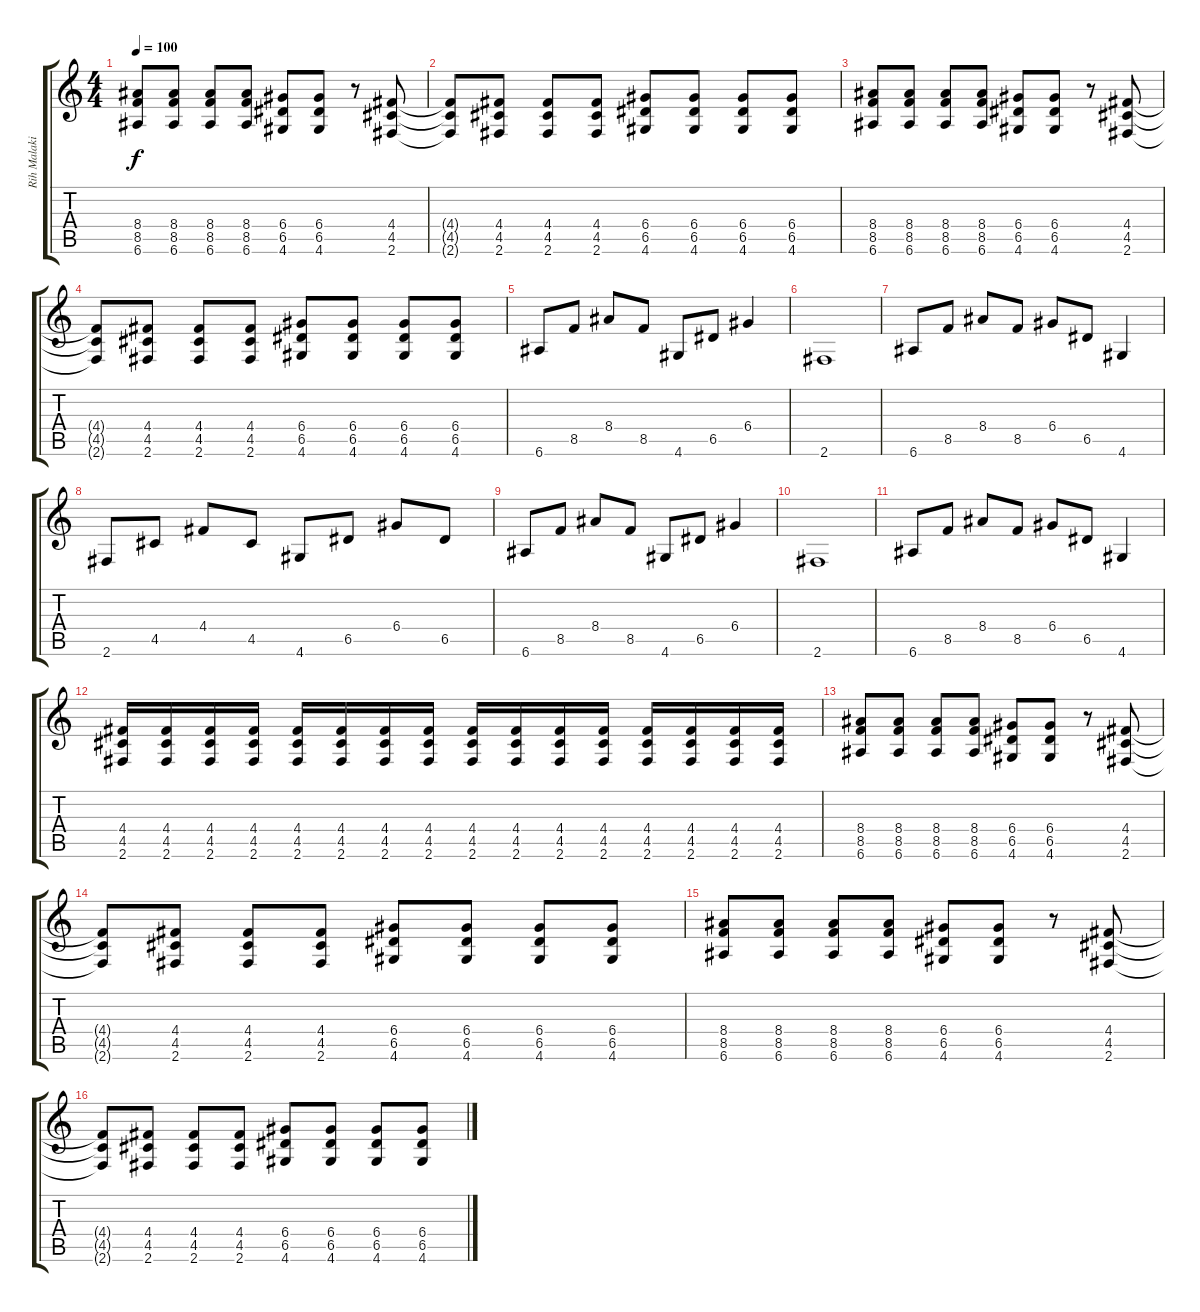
\track ("Rih Malakian" "Rih Malaki") {instrument distortionguitar}
\staff {score tabs}
\tuning (E4 B3 G3 D3 A2 E2) {hide}
\ts (4 4)
\tempo 100
\clef g2
\ks c
(8.4 8.5 6.6).8{dy f} (8.4 8.5 6.6).8 (8.4 8.5 6.6).8 (8.4 8.5 6.6).8 (6.4 6.5 4.6).8 (6.4 6.5 4.6).8 r.8 (4.4 4.5 2.6).8 |
(4.4{t} 4.5{t} 2.6{t}).8 (4.4 4.5 2.6).8 (4.4 4.5 2.6).8 (4.4 4.5 2.6).8 (6.4 6.5 4.6).8 (6.4 6.5 4.6).8 (6.4 6.5 4.6).8 (6.4 6.5 4.6).8 |
(8.4 8.5 6.6).8 (8.4 8.5 6.6).8 (8.4 8.5 6.6).8 (8.4 8.5 6.6).8 (6.4 6.5 4.6).8 (6.4 6.5 4.6).8 r.8 (4.4 4.5 2.6).8 |
(4.4{t} 4.5{t} 2.6{t}).8 (4.4 4.5 2.6).8 (4.4 4.5 2.6).8 (4.4 4.5 2.6).8 (6.4 6.5 4.6).8 (6.4 6.5 4.6).8 (6.4 6.5 4.6).8 (6.4 6.5 4.6).8 |
6.6.8{instrument electricguitarclean} 8.5.8 8.4.8 8.5.8 4.6.8 6.5.8 6.4.4 |
2.6.1 |
6.6.8{instrument electricguitarclean} 8.5.8 8.4.8 8.5.8 6.4.8 6.5.8 4.6.4 |
2.6.8 4.5.8 4.4.8 4.5.8 4.6.8 6.5.8 6.4.8 6.5.8 |
6.6.8{instrument electricguitarclean} 8.5.8 8.4.8 8.5.8 4.6.8 6.5.8 6.4.4 |
2.6.1 |
6.6.8{instrument electricguitarclean} 8.5.8 8.4.8 8.5.8 6.4.8 6.5.8 4.6.4 |
(4.4 4.5 2.6).16{instrument distortionguitar} (4.4 4.5 2.6).16 (4.4 4.5 2.6).16 (4.4 4.5 2.6).16 (4.4 4.5 2.6).16 (4.4 4.5 2.6).16 (4.4 4.5 2.6).16 (4.4 4.5 2.6).16 (4.4 4.5 2.6).16 (4.4 4.5 2.6).16{instrument distortionguitar} (4.4 4.5 2.6).16 (4.4 4.5 2.6).16 (4.4 4.5 2.6).16 (4.4 4.5 2.6).16 (4.4 4.5 2.6).16 (4.4 4.5 2.6).16 |
(8.4 8.5 6.6).8 (8.4 8.5 6.6).8 (8.4 8.5 6.6).8 (8.4 8.5 6.6).8 (6.4 6.5 4.6).8 (6.4 6.5 4.6).8 r.8 (4.4 4.5 2.6).8 |
(4.4{t} 4.5{t} 2.6{t}).8 (4.4 4.5 2.6).8 (4.4 4.5 2.6).8 (4.4 4.5 2.6).8 (6.4 6.5 4.6).8 (6.4 6.5 4.6).8 (6.4 6.5 4.6).8 (6.4 6.5 4.6).8 |
(8.4 8.5 6.6).8 (8.4 8.5 6.6).8 (8.4 8.5 6.6).8 (8.4 8.5 6.6).8 (6.4 6.5 4.6).8 (6.4 6.5 4.6).8 r.8 (4.4 4.5 2.6).8 |
(4.4{t} 4.5{t} 2.6{t}).8 (4.4 4.5 2.6).8 (4.4 4.5 2.6).8 (4.4 4.5 2.6).8 (6.4 6.5 4.6).8 (6.4 6.5 4.6).8 (6.4 6.5 4.6).8 (6.4 6.5 4.6).8
